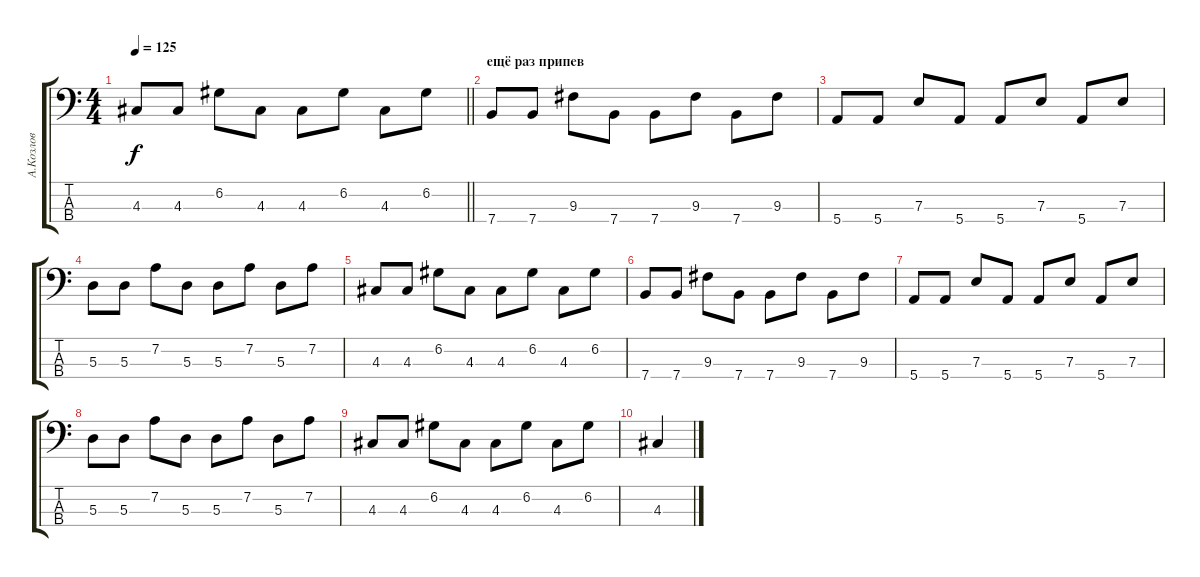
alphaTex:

\track ("А.Козлов" "А.Козлов") {instrument synthbass1}
\staff {score tabs}
\tuning (G2 D2 A1 E1) {hide}
\ts (4 4)
\tempo 125
\clef f4
\barLineRight lightlight
\ks c
4.3.8{dy f} 4.3.8 6.2.8 4.3.8 4.3.8 6.2.8 4.3.8 6.2.8 |
\section ("" "ещё раз припев")
7.4.8 7.4.8 9.3.8 7.4.8 7.4.8 9.3.8 7.4.8 9.3.8 |
5.4.8 5.4.8 7.3.8 5.4.8 5.4.8 7.3.8 5.4.8 7.3.8 |
5.3.8 5.3.8 7.2.8 5.3.8 5.3.8 7.2.8 5.3.8 7.2.8 |
4.3.8 4.3.8 6.2.8 4.3.8 4.3.8 6.2.8 4.3.8 6.2.8 |
7.4.8 7.4.8 9.3.8 7.4.8 7.4.8 9.3.8 7.4.8 9.3.8 |
5.4.8 5.4.8 7.3.8 5.4.8 5.4.8 7.3.8 5.4.8 7.3.8 |
5.3.8 5.3.8 7.2.8 5.3.8 5.3.8 7.2.8 5.3.8 7.2.8 |
4.3.8 4.3.8 6.2.8 4.3.8 4.3.8 6.2.8 4.3.8 6.2.8 |
4.3.4
